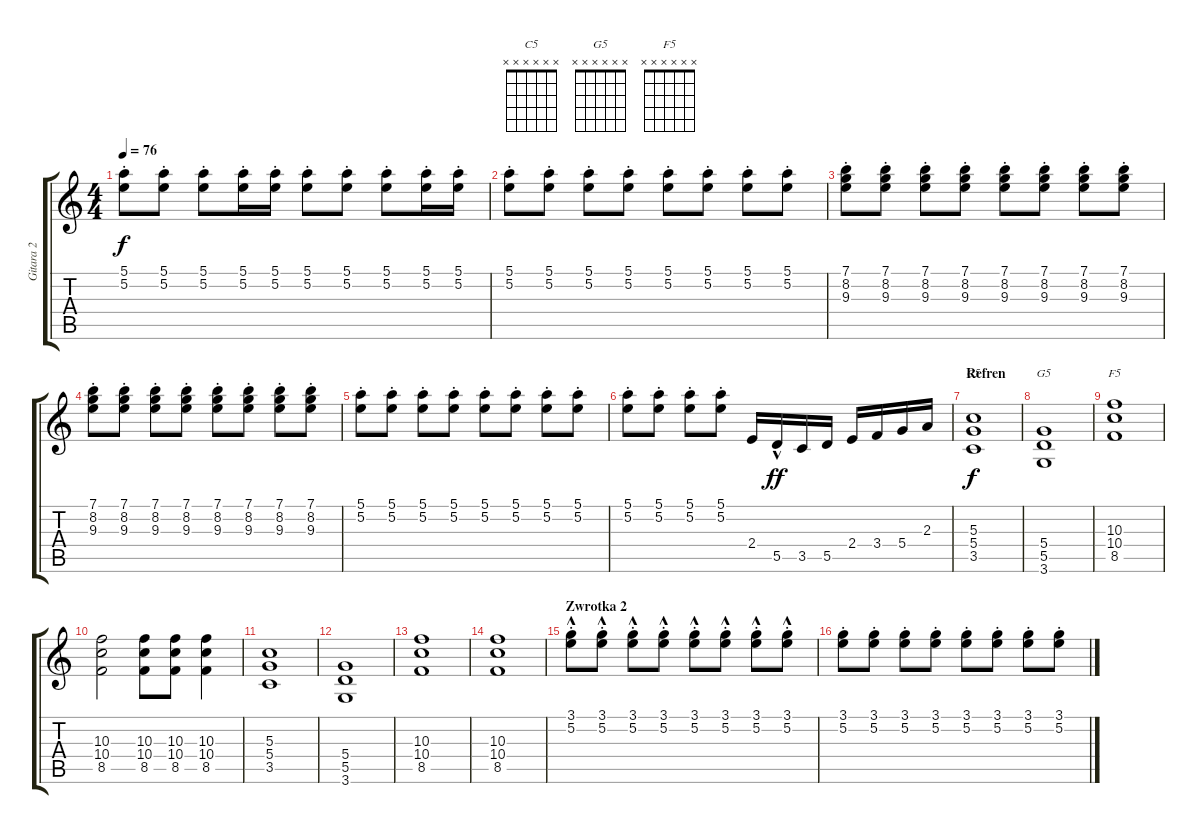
\track ("Gitara 2" "Gitara 2") {instrument overdrivenguitar}
\staff {score tabs}
\tuning (E4 B3 G3 D3 A2 E2) {hide}
\chord ("C5" x x x x x x)
\chord ("G5" x x x x x x)
\chord ("F5" x x x x x x)
\ts (4 4)
\tempo 76
\clef g2
\ks c
(5.1{st} 5.2{st}).8{dy f} (5.1{st} 5.2{st}).8 (5.1{st} 5.2{st}).8 (5.1{st} 5.2{st}).16 (5.1{st} 5.2{st}).16 (5.1{st} 5.2{st}).8 (5.1{st} 5.2{st}).8 (5.1{st} 5.2{st}).8 (5.1{st} 5.2{st}).16 (5.1{st} 5.2{st}).16 |
(5.1{st} 5.2{st}).8 (5.1{st} 5.2{st}).8 (5.1{st} 5.2{st}).8 (5.1{st} 5.2{st}).8 (5.1{st} 5.2{st}).8 (5.1{st} 5.2{st}).8 (5.1{st} 5.2{st}).8 (5.1{st} 5.2{st}).8 |
(7.1{st} 8.2{st} 9.3{st}).8 (7.1{st} 8.2{st} 9.3{st}).8 (7.1{st} 8.2{st} 9.3{st}).8 (7.1{st} 8.2{st} 9.3{st}).8 (7.1{st} 8.2{st} 9.3{st}).8 (7.1{st} 8.2{st} 9.3{st}).8 (7.1{st} 8.2{st} 9.3{st}).8 (7.1{st} 8.2{st} 9.3{st}).8 |
(7.1{st} 8.2{st} 9.3{st}).8 (7.1{st} 8.2{st} 9.3{st}).8 (7.1{st} 8.2{st} 9.3{st}).8 (7.1{st} 8.2{st} 9.3{st}).8 (7.1{st} 8.2{st} 9.3{st}).8 (7.1{st} 8.2{st} 9.3{st}).8 (7.1{st} 8.2{st} 9.3{st}).8 (7.1{st} 8.2{st} 9.3{st}).8 |
(5.1{st} 5.2{st}).8 (5.1{st} 5.2{st}).8 (5.1{st} 5.2{st}).8 (5.1{st} 5.2{st}).8 (5.1{st} 5.2{st}).8 (5.1{st} 5.2{st}).8 (5.1{st} 5.2{st}).8 (5.1{st} 5.2{st}).8 |
(5.1{st} 5.2{st}).8 (5.1{st} 5.2{st}).8 (5.1{st} 5.2{st}).8 (5.1{st} 5.2{st}).8 2.4.16{volume 16 balance 8 instrument overdrivenguitar} 5.5{hac}.16{dy ff} 3.5.16 5.5.16 2.4.16 3.4.16 5.4.16 2.3.16 |
\section ("" "Refren ")
(5.3 5.4 3.5).1{ch "C5" dy f} |
(5.4 5.5 3.6).1{ch "G5"} |
(10.3 10.4 8.5).1{ch "F5"} |
(10.3 10.4 8.5).2 (10.3 10.4 8.5).8 (10.3 10.4 8.5).8 (10.3 10.4 8.5).4 |
(5.3 5.4 3.5).1 |
(5.4 5.5 3.6).1 |
(10.3 10.4 8.5).1 |
(10.3 10.4 8.5).1 |
\section ("" "Zwrotka 2")
(3.1{hac st} 5.2{st}).8{volume 11 balance 8 instrument electricguitarclean} (3.1{hac st} 5.2{st}).8 (3.1{hac st} 5.2{st}).8 (3.1{hac st} 5.2{st}).8 (3.1{hac st} 5.2{st}).8 (3.1{hac st} 5.2{st}).8 (3.1{hac st} 5.2{st}).8 (3.1{hac st} 5.2{st}).8 |
(3.1{st} 5.2{st}).8 (3.1{st} 5.2{st}).8 (3.1{st} 5.2{st}).8 (3.1{st} 5.2{st}).8 (3.1{st} 5.2{st}).8 (3.1{st} 5.2{st}).8 (3.1{st} 5.2{st}).8 (3.1{st} 5.2{st}).8
